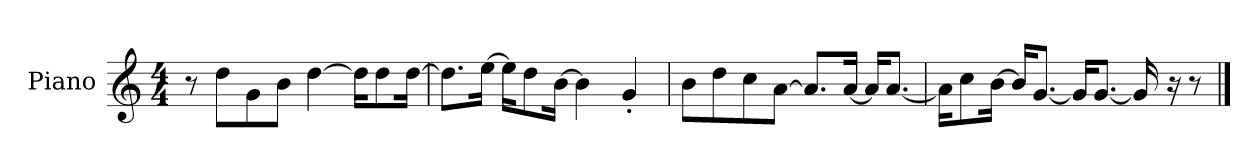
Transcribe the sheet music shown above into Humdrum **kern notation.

**kern
*part1
*staff1
*I"Piano
*I'P-no
*clefG2
*k[]
*M4/4
*MM90
=1
8r
8dd\L
8g\
8b\J
[4dd\
16dd\KL]
8dd\
[16dd\Jk
=2
8.dd\L]
[16ee\Jk
16ee\KL]
8dd\
[16b\Jk
4b\]
4g'/
=3
8b\L
8dd\
8cc\
[8a\J
8.a/L]
[16a/Jk
16a/KL]
[8.a/J
=4
16a\KL]
8cc\
[16b\Jk
16b/KL]
[8.g/J
16g/KL]
[8.g/J
16g/]
16r
8r
==
*-
